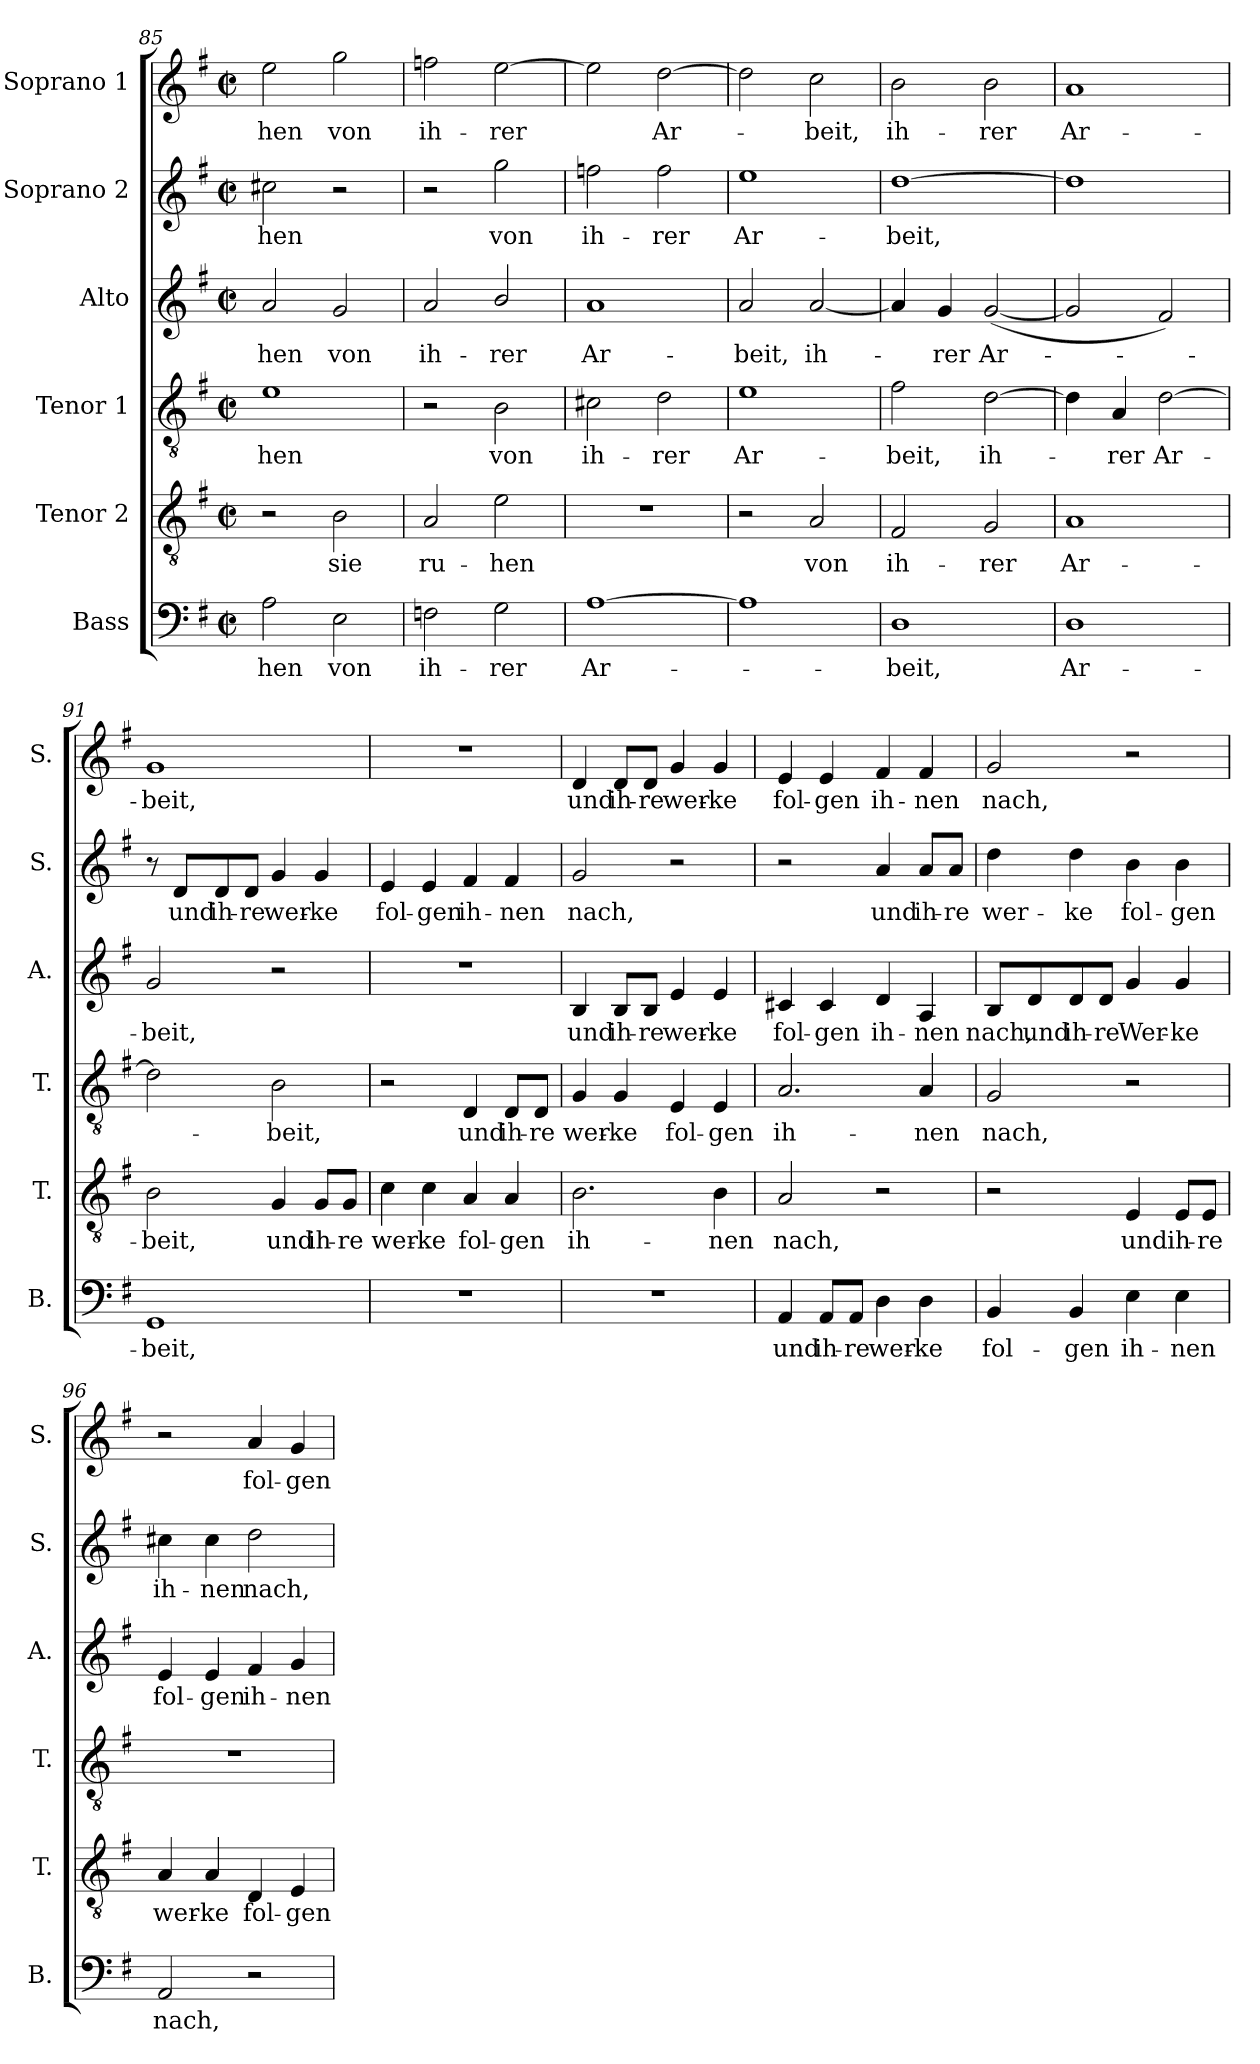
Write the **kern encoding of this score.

**kern	**text	**kern	**text	**kern	**text	**kern	**text	**kern	**text	**kern	**text
*part6	*part6	*part5	*part5	*part4	*part4	*part3	*part3	*part2	*part2	*part1	*part1
*staff6	*staff6	*staff5	*staff5	*staff4	*staff4	*staff3	*staff3	*staff2	*staff2	*staff1	*staff1
*I"Bass	*	*I"Tenor 2	*	*I"Tenor 1	*	*I"Alto	*	*I"Soprano 2	*	*I"Soprano 1	*
*I'B.	*	*I'T.	*	*I'T.	*	*I'A.	*	*I'S.	*	*I'S.	*
!!LO:PB:g=z
*clefF4	*	*clefGv2	*	*clefGv2	*	*clefG2	*	*clefG2	*	*clefG2	*
*	*	*ITrd7c12	*	*ITrd7c12	*	*	*	*	*	*	*
*k[f#]	*	*k[f#]	*	*k[f#]	*	*k[f#]	*	*k[f#]	*	*k[f#]	*
*G:	*	*G:	*	*G:	*	*G:	*	*G:	*	*G:	*
*M2/2	*	*M2/2	*	*M2/2	*	*M2/2	*	*M2/2	*	*M2/2	*
*met(c|)	*	*met(c|)	*	*met(c|)	*	*met(c|)	*	*met(c|)	*	*met(c|)	*
=85	=85	=85	=85	=85	=85	=85	=85	=85	=85	=85	=85
!	!LO:LY:b	!	!	!	!LO:LY:b	!	!LO:LY:b	!	!LO:LY:b	!	!LO:LY:b
2A\	-hen	2r	.	1E	-hen	2a/	-hen	2cc#X\	-hen	2ee\	-hen
!	!LO:LY:b	!	!LO:LY:b	!	!	!	!LO:LY:b	!	!	!	!LO:LY:b
2E\	von	2BB\	sie	.	.	2g/	von	2r	.	2gg\	von
=86	=86	=86	=86	=86	=86	=86	=86	=86	=86	=86	=86
!	!LO:LY:b	!	!LO:LY:b	!	!	!	!LO:LY:b	!	!	!	!LO:LY:b
2Fn\	ih-	2AA/	ru-	2r	.	2a/	ih-	2r	.	2ffn\	ih-
!	!LO:LY:b	!	!LO:LY:b	!	!LO:LY:b	!	!LO:LY:b	!	!LO:LY:b	!	!LO:LY:b
2G\	-rer	2E\	-hen	2BB\	von	2b/	-rer	2gg\	von	[>2ee\	-rer
=87	=87	=87	=87	=87	=87	=87	=87	=87	=87	=87	=87
!	!LO:LY:b	!	!	!	!LO:LY:b	!	!LO:LY:b	!	!LO:LY:b	!	!
[>1A	Ar-	1r	.	2C#X\	ih-	1a	Ar-	2ffn\	ih-	2ee\]	.
!	!	!	!	!	!LO:LY:b	!	!	!	!LO:LY:b	!	!LO:LY:b
.	.	.	.	2D\	-rer	.	.	2ff\	-rer	[>2dd\	Ar-
=88	=88	=88	=88	=88	=88	=88	=88	=88	=88	=88	=88
!	!	!	!	!	!LO:LY:b	!	!LO:LY:b	!	!LO:LY:b	!	!
1A]	.	2r	.	1E	Ar-	2a/	-beit,	1ee	Ar-	2dd\]	.
!	!	!	!LO:LY:b	!	!	!	!LO:LY:b	!	!	!	!LO:LY:b
.	.	2AA/	von	.	.	[<2a/	ih-	.	.	2cc\	-beit,
=89	=89	=89	=89	=89	=89	=89	=89	=89	=89	=89	=89
!	!LO:LY:b	!	!LO:LY:b	!	!LO:LY:b	!	!	!	!LO:LY:b	!	!LO:LY:b
1D	-beit,	2FF#/	ih-	2F#\	-beit,	4a/]	.	[>1dd	-beit,	2b\	ih-
!	!	!	!	!	!	!	!LO:LY:b	!	!	!	!
.	.	.	.	.	.	4g/	-rer	.	.	.	.
!	!	!	!LO:LY:b	!	!LO:LY:b	!	!LO:LY:b	!	!	!	!LO:LY:b
.	.	2GG/	-rer	[>2D\	ih-	(<[<2g/	Ar-	.	.	2b\	-rer
=90	=90	=90	=90	=90	=90	=90	=90	=90	=90	=90	=90
!	!LO:LY:b	!	!LO:LY:b	!	!	!	!	!	!	!	!LO:LY:b
1D	Ar-	1AA	Ar-	4D\]	.	2g/]	.	1dd]	.	1a	Ar-
!	!	!	!	!	!LO:LY:b	!	!	!	!	!	!
.	.	.	.	4AA/	-rer	.	.	.	.	.	.
!	!	!	!	!	!LO:LY:b	!	!	!	!	!	!
.	.	.	.	[>2D\	Ar-	2f#/)	.	.	.	.	.
=91	=91	=91	=91	=91	=91	=91	=91	=91	=91	=91	=91
!	!LO:LY:b	!	!LO:LY:b	!	!	!	!LO:LY:b	!	!	!	!LO:LY:b
1GG	-beit,	2BB\	-beit,	2D\]	.	2g/	-beit,	8r	.	1g	-beit,
!	!	!	!	!	!	!	!	!	!LO:LY:b	!	!
.	.	.	.	.	.	.	.	8d/L	und	.	.
!	!	!	!	!	!	!	!	!	!LO:LY:b	!	!
.	.	.	.	.	.	.	.	8d/	ih-	.	.
!	!	!	!	!	!	!	!	!	!LO:LY:b	!	!
.	.	.	.	.	.	.	.	8d/J	-re	.	.
!	!	!	!LO:LY:b	!	!LO:LY:b	!	!	!	!LO:LY:b	!	!
.	.	4GG/	und	2BB\	-beit,	2r	.	4g/	wer-	.	.
!	!	!	!LO:LY:b	!	!	!	!	!	!LO:LY:b	!	!
.	.	8GG/L	ih-	.	.	.	.	4g/	-ke	.	.
!	!	!	!LO:LY:b	!	!	!	!	!	!	!	!
.	.	8GG/J	-re	.	.	.	.	.	.	.	.
!!LO:LB:g=z
=92	=92	=92	=92	=92	=92	=92	=92	=92	=92	=92	=92
!	!	!	!LO:LY:b	!	!	!	!	!	!LO:LY:b	!	!
1r	.	4C\	wer-	2r	.	1r	.	4e/	fol-	1r	.
!	!	!	!LO:LY:b	!	!	!	!	!	!LO:LY:b	!	!
.	.	4C\	-ke	.	.	.	.	4e/	-gen	.	.
!	!	!	!LO:LY:b	!	!LO:LY:b	!	!	!	!LO:LY:b	!	!
.	.	4AA/	fol-	4DD/	und	.	.	4f#/	ih-	.	.
!	!	!	!LO:LY:b	!	!LO:LY:b	!	!	!	!LO:LY:b	!	!
.	.	4AA/	-gen	8DD/L	ih-	.	.	4f#/	-nen	.	.
!	!	!	!	!	!LO:LY:b	!	!	!	!	!	!
.	.	.	.	8DD/J	-re	.	.	.	.	.	.
=93	=93	=93	=93	=93	=93	=93	=93	=93	=93	=93	=93
!	!	!	!LO:LY:b	!	!LO:LY:b	!	!LO:LY:b	!	!LO:LY:b	!	!LO:LY:b
1r	.	2.BB\	ih-	4GG/	wer-	4B/	und	2g/	nach,	4d/	und
!	!	!	!	!	!LO:LY:b	!	!LO:LY:b	!	!	!	!LO:LY:b
.	.	.	.	4GG/	-ke	8B/L	ih-	.	.	8d/L	ih-
!	!	!	!	!	!	!	!LO:LY:b	!	!	!	!LO:LY:b
.	.	.	.	.	.	8B/J	-re	.	.	8d/J	-re
!	!	!	!	!	!LO:LY:b	!	!LO:LY:b	!	!	!	!LO:LY:b
.	.	.	.	4EE/	fol-	4e/	wer-	2r	.	4g/	wer-
!	!	!	!LO:LY:b	!	!LO:LY:b	!	!LO:LY:b	!	!	!	!LO:LY:b
.	.	4BB\	-nen	4EE/	-gen	4e/	-ke	.	.	4g/	-ke
=94	=94	=94	=94	=94	=94	=94	=94	=94	=94	=94	=94
!	!LO:LY:b	!	!LO:LY:b	!	!LO:LY:b	!	!LO:LY:b	!	!	!	!LO:LY:b
4AA/	und	2AA/	nach,	2.AA/	ih-	4c#X/	fol-	2r	.	4e/	fol-
!	!LO:LY:b	!	!	!	!	!	!LO:LY:b	!	!	!	!LO:LY:b
8AA/L	ih-	.	.	.	.	4c#/	-gen	.	.	4e/	-gen
!	!LO:LY:b	!	!	!	!	!	!	!	!	!	!
8AA/J	-re	.	.	.	.	.	.	.	.	.	.
!	!LO:LY:b	!	!	!	!	!	!LO:LY:b	!	!LO:LY:b	!	!LO:LY:b
4D\	wer-	2r	.	.	.	4d/	ih-	4a/	und	4f#/	ih-
!	!LO:LY:b	!	!	!	!LO:LY:b	!	!LO:LY:b	!	!LO:LY:b	!	!LO:LY:b
4D\	-ke	.	.	4AA/	-nen	4A/	-nen	8a/L	ih-	4f#/	-nen
!	!	!	!	!	!	!	!	!	!LO:LY:b	!	!
.	.	.	.	.	.	.	.	8a/J	-re	.	.
=95	=95	=95	=95	=95	=95	=95	=95	=95	=95	=95	=95
!	!LO:LY:b	!	!	!	!LO:LY:b	!	!LO:LY:b	!	!LO:LY:b	!	!LO:LY:b
4BB/	fol-	2r	.	2GG/	nach,	8B/L	nach,	4dd\	wer-	2g/	nach,
!	!	!	!	!	!	!	!LO:LY:b	!	!	!	!
.	.	.	.	.	.	8d/	und	.	.	.	.
!	!LO:LY:b	!	!	!	!	!	!LO:LY:b	!	!LO:LY:b	!	!
4BB/	-gen	.	.	.	.	8d/	ih-	4dd\	-ke	.	.
!	!	!	!	!	!	!	!LO:LY:b	!	!	!	!
.	.	.	.	.	.	8d/J	-re	.	.	.	.
!	!LO:LY:b	!	!LO:LY:b	!	!	!	!LO:LY:b	!	!LO:LY:b	!	!
4E\	ih-	4EE/	und	2r	.	4g/	Wer-	4b\	fol-	2r	.
!	!LO:LY:b	!	!LO:LY:b	!	!	!	!LO:LY:b	!	!LO:LY:b	!	!
4E\	-nen	8EE/L	ih-	.	.	4g/	-ke	4b\	-gen	.	.
!	!	!	!LO:LY:b	!	!	!	!	!	!	!	!
.	.	8EE/J	-re	.	.	.	.	.	.	.	.
=96	=96	=96	=96	=96	=96	=96	=96	=96	=96	=96	=96
!	!LO:LY:b	!	!LO:LY:b	!	!	!	!LO:LY:b	!	!LO:LY:b	!	!
2AA/	nach,	4AA/	wer-	1r	.	4e/	fol-	4cc#X\	ih-	2r	.
!	!	!	!LO:LY:b	!	!	!	!LO:LY:b	!	!LO:LY:b	!	!
.	.	4AA/	-ke	.	.	4e/	-gen	4cc#\	-nen	.	.
!	!	!	!LO:LY:b	!	!	!	!LO:LY:b	!	!LO:LY:b	!	!LO:LY:b
2r	.	4DD/	fol-	.	.	4f#/	ih-	2dd\	nach,	4a/	fol-
!	!	!	!LO:LY:b	!	!	!	!LO:LY:b	!	!	!	!LO:LY:b
.	.	4EE/	-gen	.	.	4g/	-nen	.	.	4g/	-gen
=	=	=	=	=	=	=	=	=	=	=	=
*-	*-	*-	*-	*-	*-	*-	*-	*-	*-	*-	*-
